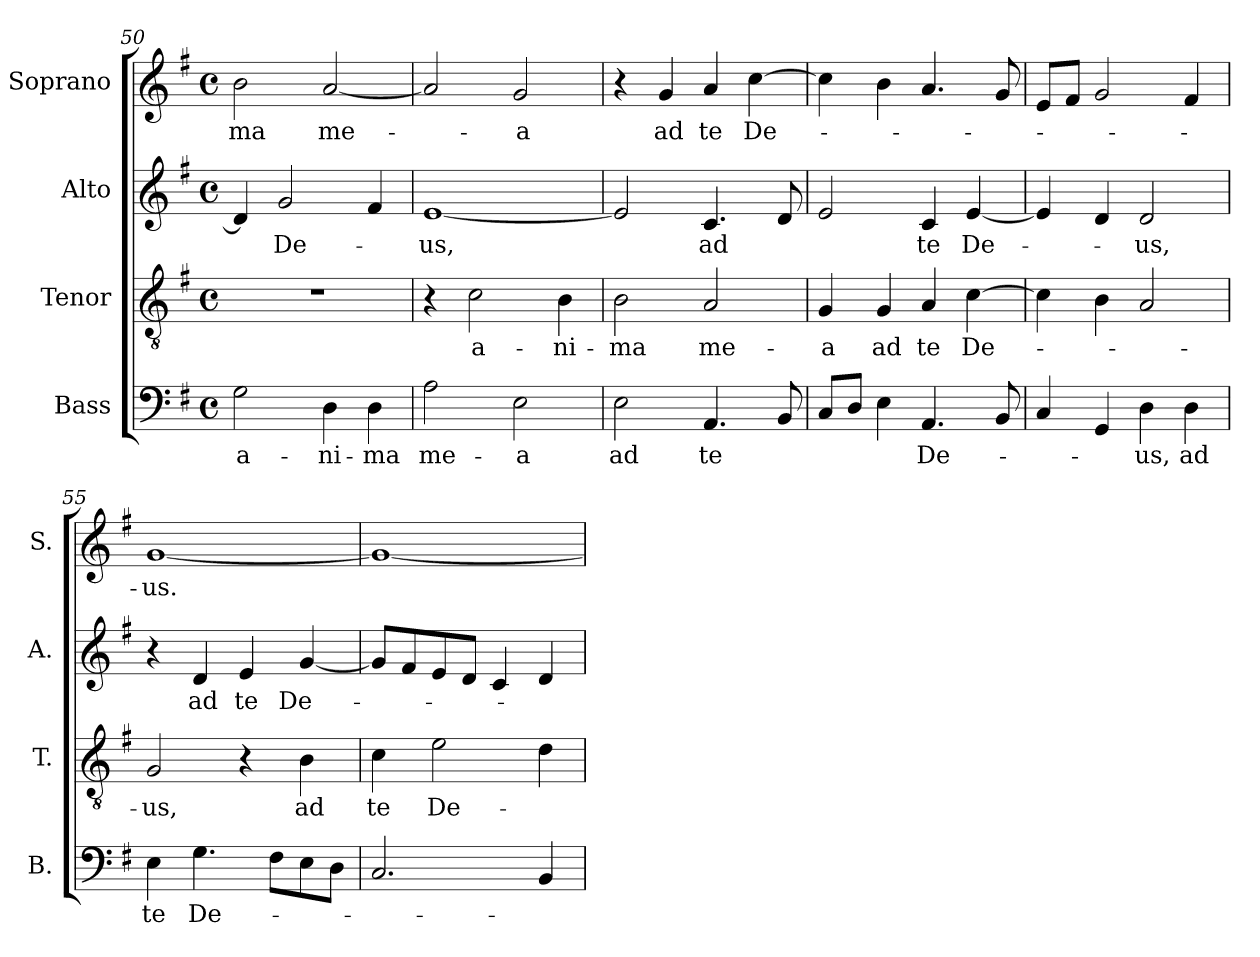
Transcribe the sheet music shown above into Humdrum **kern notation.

**kern	**text	**kern	**text	**kern	**text	**kern	**text
*part4	*part4	*part3	*part3	*part2	*part2	*part1	*part1
*staff4	*staff4	*staff3	*staff3	*staff2	*staff2	*staff1	*staff1
*I"Bass	*	*I"Tenor	*	*I"Alto	*	*I"Soprano	*
*I'B.	*	*I'T.	*	*I'A.	*	*I'S.	*
*clefF4	*	*clefGv2	*	*clefG2	*	*clefG2	*
*	*	*ITrd7c12	*	*	*	*	*
*k[f#]	*	*k[f#]	*	*k[f#]	*	*k[f#]	*
*G:	*	*G:	*	*G:	*	*G:	*
*M4/4	*	*M4/4	*	*M4/4	*	*M4/4	*
*met(c)	*	*met(c)	*	*met(c)	*	*met(c)	*
=50	=50	=50	=50	=50	=50	=50	=50
!	!LO:LY:b:color=#000000	!	!	!	!	!	!
!	!	!	!	!	!	!	!LO:LY:b:color=#000000
2Gi\	a-	1r	.	4di/]	.	2bi\	-ma
!	!	!	!	!	!LO:LY:b:color=#000000	!	!
.	.	.	.	2gi/	De-	.	.
!	!LO:LY:b:color=#000000	!	!	!	!	!	!
!	!	!	!	!	!	!	!LO:LY:b:color=#000000
4Di\	-ni-	.	.	.	.	[2ai/	me-
!	!LO:LY:b:color=#000000	!	!	!	!	!	!
4Di\	-ma	.	.	4f#i/	.	.	.
=51	=51	=51	=51	=51	=51	=51	=51
!	!LO:LY:b:color=#000000	!	!	!	!	!	!
!	!	!	!	!	!LO:LY:b:color=#000000	!	!
2Ai\	me-	4r	.	[1ei	-us,	2ai/]	.
!	!	!	!LO:LY:b:color=#000000	!	!	!	!
.	.	2Ci\	a-	.	.	.	.
!	!LO:LY:b:color=#000000	!	!	!	!	!	!
!	!	!	!	!	!	!	!LO:LY:b:color=#000000
2Ei\	-a	.	.	.	.	2gi/	-a
!	!	!	!LO:LY:b:color=#000000	!	!	!	!
.	.	4BBi\	-ni-	.	.	.	.
=52	=52	=52	=52	=52	=52	=52	=52
!	!LO:LY:b:color=#000000	!	!	!	!	!	!
!	!	!	!LO:LY:b:color=#000000	!	!	!	!
2Ei\	ad	2BBi\	-ma	2ei/]	.	4r	.
!	!	!	!	!	!	!	!LO:LY:b:color=#000000
.	.	.	.	.	.	4gi/	ad
!	!LO:LY:b:color=#000000	!	!	!	!	!	!
!	!	!	!LO:LY:b:color=#000000	!	!	!	!
!	!	!	!	!	!LO:LY:b:color=#000000	!	!
!	!	!	!	!	!	!	!LO:LY:b:color=#000000
4.AAi/	te	2AAi/	me-	4.ci/	ad	4ai/	te
!	!	!	!	!	!	!	!LO:LY:b:color=#000000
.	.	.	.	.	.	[4cci\	De-
8BBi/	.	.	.	8di/	.	.	.
!!LO:LB:g=z
=53	=53	=53	=53	=53	=53	=53	=53
!	!	!	!LO:LY:b:color=#000000	!	!	!	!
8Ci/L	.	4GGi/	-a	2ei/	.	4cci\]	.
8Di/J	.	.	.	.	.	.	.
!	!	!	!LO:LY:b:color=#000000	!	!	!	!
4Ei\	.	4GGi/	ad	.	.	4bi\	.
!	!LO:LY:b:color=#000000	!	!	!	!	!	!
!	!	!	!LO:LY:b:color=#000000	!	!	!	!
!	!	!	!	!	!LO:LY:b:color=#000000	!	!
4.AAi/	De-	4AAi/	te	4ci/	te	4.ai/	.
!	!	!	!LO:LY:b:color=#000000	!	!	!	!
!	!	!	!	!	!LO:LY:b:color=#000000	!	!
.	.	[4Ci\	De-	[4ei/	De-	.	.
8BBi/	.	.	.	.	.	8gi/	.
=54	=54	=54	=54	=54	=54	=54	=54
4Ci/	.	4Ci\]	.	4ei/]	.	8ei/L	.
.	.	.	.	.	.	8f#i/J	.
4GGi/	.	4BBi\	.	4di/	.	2gi/	.
!	!LO:LY:b:color=#000000	!	!	!	!	!	!
!	!	!	!	!	!LO:LY:b:color=#000000	!	!
4Di\	-us,	2AAi/	.	2di/	-us,	.	.
!	!LO:LY:b:color=#000000	!	!	!	!	!	!
4Di\	ad	.	.	.	.	4f#i/	.
=55	=55	=55	=55	=55	=55	=55	=55
!	!LO:LY:b:color=#000000	!	!	!	!	!	!
!	!	!	!LO:LY:b:color=#000000	!	!	!	!
!	!	!	!	!	!	!	!LO:LY:b:color=#000000
4Ei\	te	2GGi/	-us,	4r	.	[1gi	-us.
!	!LO:LY:b:color=#000000	!	!	!	!	!	!
!	!	!	!	!	!LO:LY:b:color=#000000	!	!
4.Gi\	De-	.	.	4di/	ad	.	.
!	!	!	!	!	!LO:LY:b:color=#000000	!	!
.	.	4r	.	4ei/	te	.	.
8F#i\L	.	.	.	.	.	.	.
!	!	!	!LO:LY:b:color=#000000	!	!	!	!
!	!	!	!	!	!LO:LY:b:color=#000000	!	!
8Ei\	.	4BBi\	ad	[4gi/	De-	.	.
8Di\J	.	.	.	.	.	.	.
=56	=56	=56	=56	=56	=56	=56	=56
!	!	!	!LO:LY:b:color=#000000	!	!	!	!
2.Ci/	.	4Ci\	te	8gi/L]	.	1gi_	.
.	.	.	.	8f#i/	.	.	.
!	!	!	!LO:LY:b:color=#000000	!	!	!	!
.	.	2Ei\	De-	8ei/	.	.	.
.	.	.	.	8di/J	.	.	.
.	.	.	.	4ci/	.	.	.
4BBi/	.	4Di\	.	4di/	.	.	.
=	=	=	=	=	=	=	=
*-	*-	*-	*-	*-	*-	*-	*-
